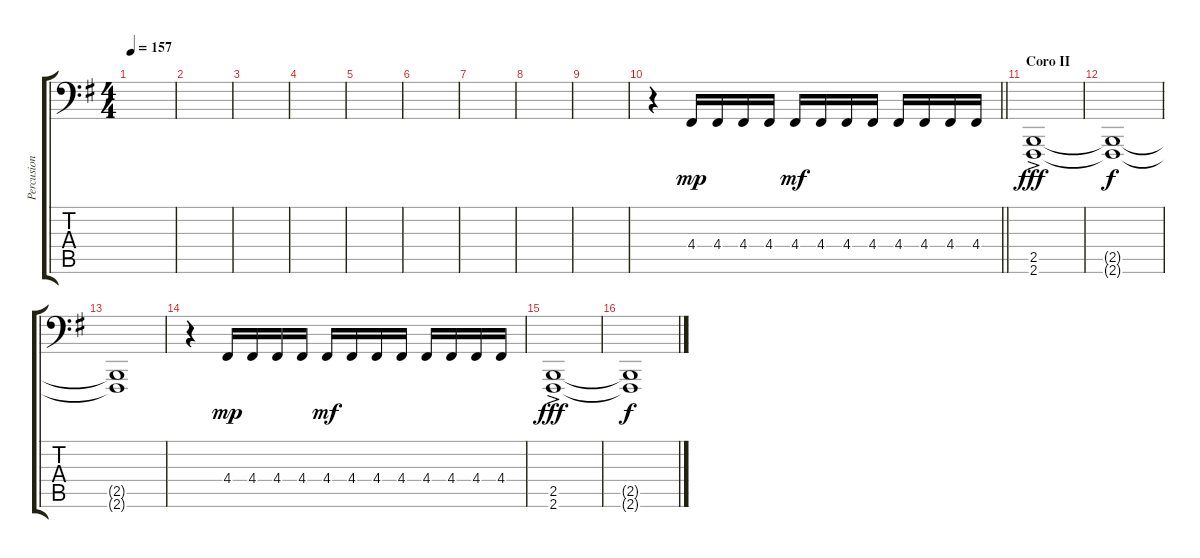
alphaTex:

\track ("Percusion" "Percusion") {instrument timpani}
\staff {score tabs}
\tuning (E3 B2 G2 D2 A1 E1) {hide}
\ts (4 4)
\tempo 157
\clef f4
\ks g
|
|
|
|
|
|
|
|
|
\barLineRight lightlight
r.4{volume 13 instrument timpani} 4.4.16{dy mp} 4.4.16 4.4.16 4.4.16 4.4.16{dy mf} 4.4.16 4.4.16 4.4.16 4.4.16 4.4.16 4.4.16 4.4.16 |
\section ("" "Coro II")
(2.5{ac} 2.6{ac}).1{dy fff volume 16 instrument vibraphone} |
(2.5{t} 2.6{t}).1{dy f} |
(2.5{t} 2.6{t}).1 |
r.4{volume 13 instrument timpani} 4.4.16{dy mp} 4.4.16 4.4.16 4.4.16 4.4.16{dy mf} 4.4.16 4.4.16 4.4.16 4.4.16 4.4.16 4.4.16 4.4.16 |
(2.5{ac} 2.6{ac}).1{dy fff volume 16 instrument vibraphone} |
(2.5{t} 2.6{t}).1{dy f}
